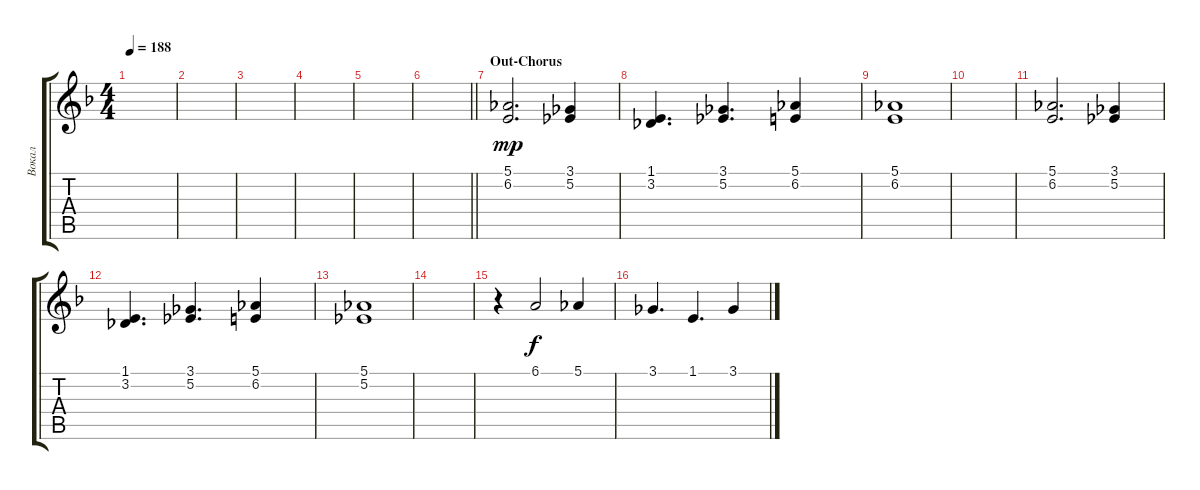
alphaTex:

\track ("Вокал" "Вокал") {instrument trumpet}
\staff {score tabs}
\tuning (Eb4 Bb3 Gb3 Db3 Ab2 Eb2) {hide}
\ts (4 4)
\tempo 188
\clef g2
\ks dminor
|
|
|
|
|
\barLineRight lightlight
|
\section ("" "Out-Chorus")
(5.1 6.2).2{d dy mp} (3.1 5.2).4 |
(1.1 3.2).4{d} (3.1 5.2).4{d} (5.1 6.2).4 |
(5.1 6.2).1 |
|
(5.1 6.2).2{d} (3.1 5.2).4 |
(1.1 3.2).4{d} (3.1 5.2).4{d} (5.1 6.2).4 |
(5.1 5.2).1 |
|
r.4 6.1.2{dy f} 5.1.4 |
3.1.4{d} 1.1.4{d} 3.1.4
